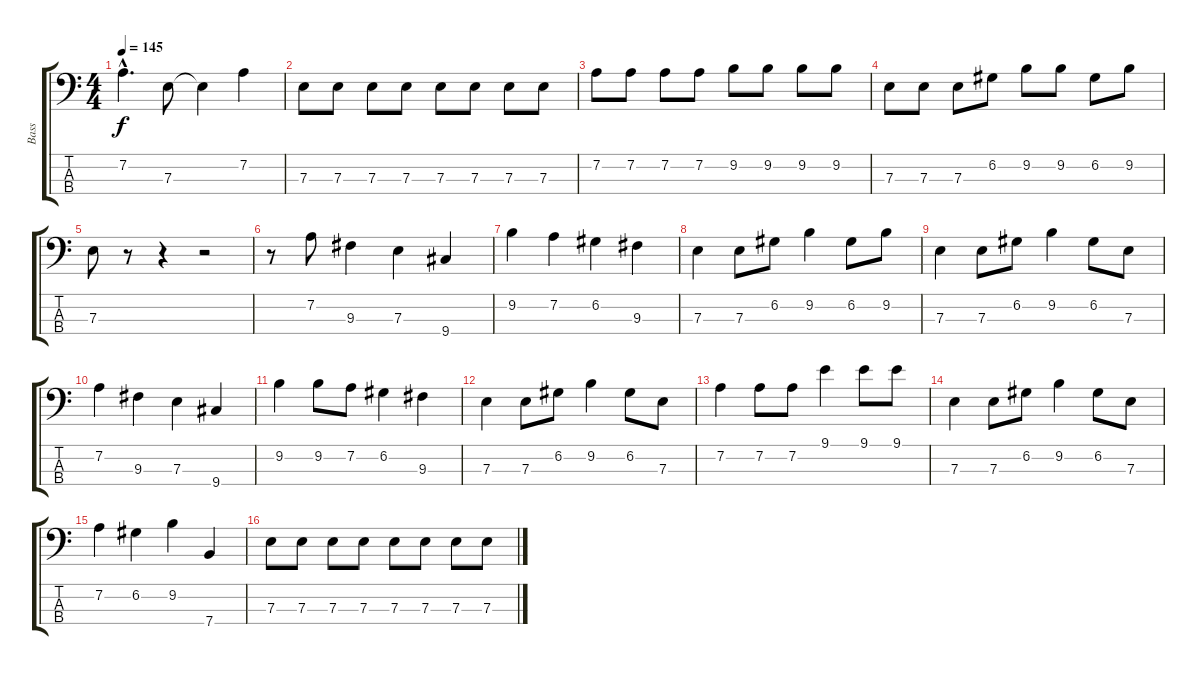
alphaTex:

\track ("Bass" "Bass") {instrument electricbassfinger}
\staff {score tabs}
\tuning (G2 D2 A1 E1) {hide}
\ts (4 4)
\tempo 145
\clef f4
\ks c
7.2{hac}.4{d dy f} 7.3.8 7.3{t}.4 7.2.4 |
7.3.8 7.3.8 7.3.8 7.3.8 7.3.8 7.3.8 7.3.8 7.3.8 |
7.2.8 7.2.8 7.2.8 7.2.8 9.2.8 9.2.8 9.2.8 9.2.8 |
7.3.8 7.3.8 7.3.8 6.2.8 9.2.8 9.2.8 6.2.8 9.2.8 |
7.3.8 r.8 r.4 r.2 |
r.8 7.2.8 9.3.4 7.3.4 9.4.4 |
9.2.4 7.2.4 6.2.4 9.3.4 |
7.3.4 7.3.8 6.2.8 9.2.4 6.2.8 9.2.8 |
7.3.4 7.3.8 6.2.8 9.2.4 6.2.8 7.3.8 |
7.2.4 9.3.4 7.3.4 9.4.4 |
9.2.4 9.2.8 7.2.8 6.2.4 9.3.4 |
7.3.4 7.3.8 6.2.8 9.2.4 6.2.8 7.3.8 |
7.2.4 7.2.8 7.2.8 9.1.4 9.1.8 9.1.8 |
7.3.4 7.3.8 6.2.8 9.2.4 6.2.8 7.3.8 |
7.2.4 6.2.4 9.2.4 7.4.4 |
7.3.8 7.3.8 7.3.8 7.3.8 7.3.8 7.3.8 7.3.8 7.3.8
